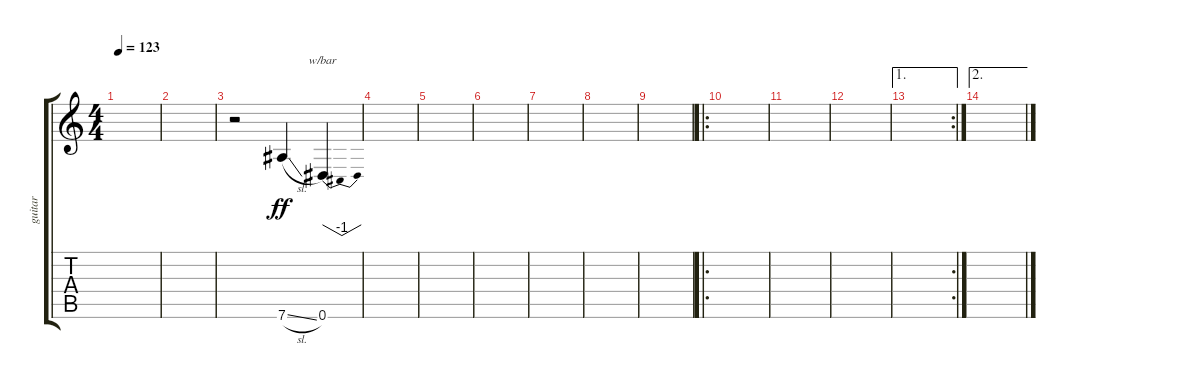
\track (" guitar" " guitar") {instrument overdrivenguitar}
\staff {score tabs}
\tuning (Eb4 Bb3 Gb3 Db3 Ab2 Eb2) {hide}
\ts (4 4)
\tempo 123
\clef g2
\ks c
|
|
r.2 7.6{sl}.4{dy ff} 0.6.4{tbe (dip default 0 0 30 -4 60 0)} |
|
|
|
|
|
|
\ro
|
|
|
\ae 1
\rc 2
|
\ae 2
